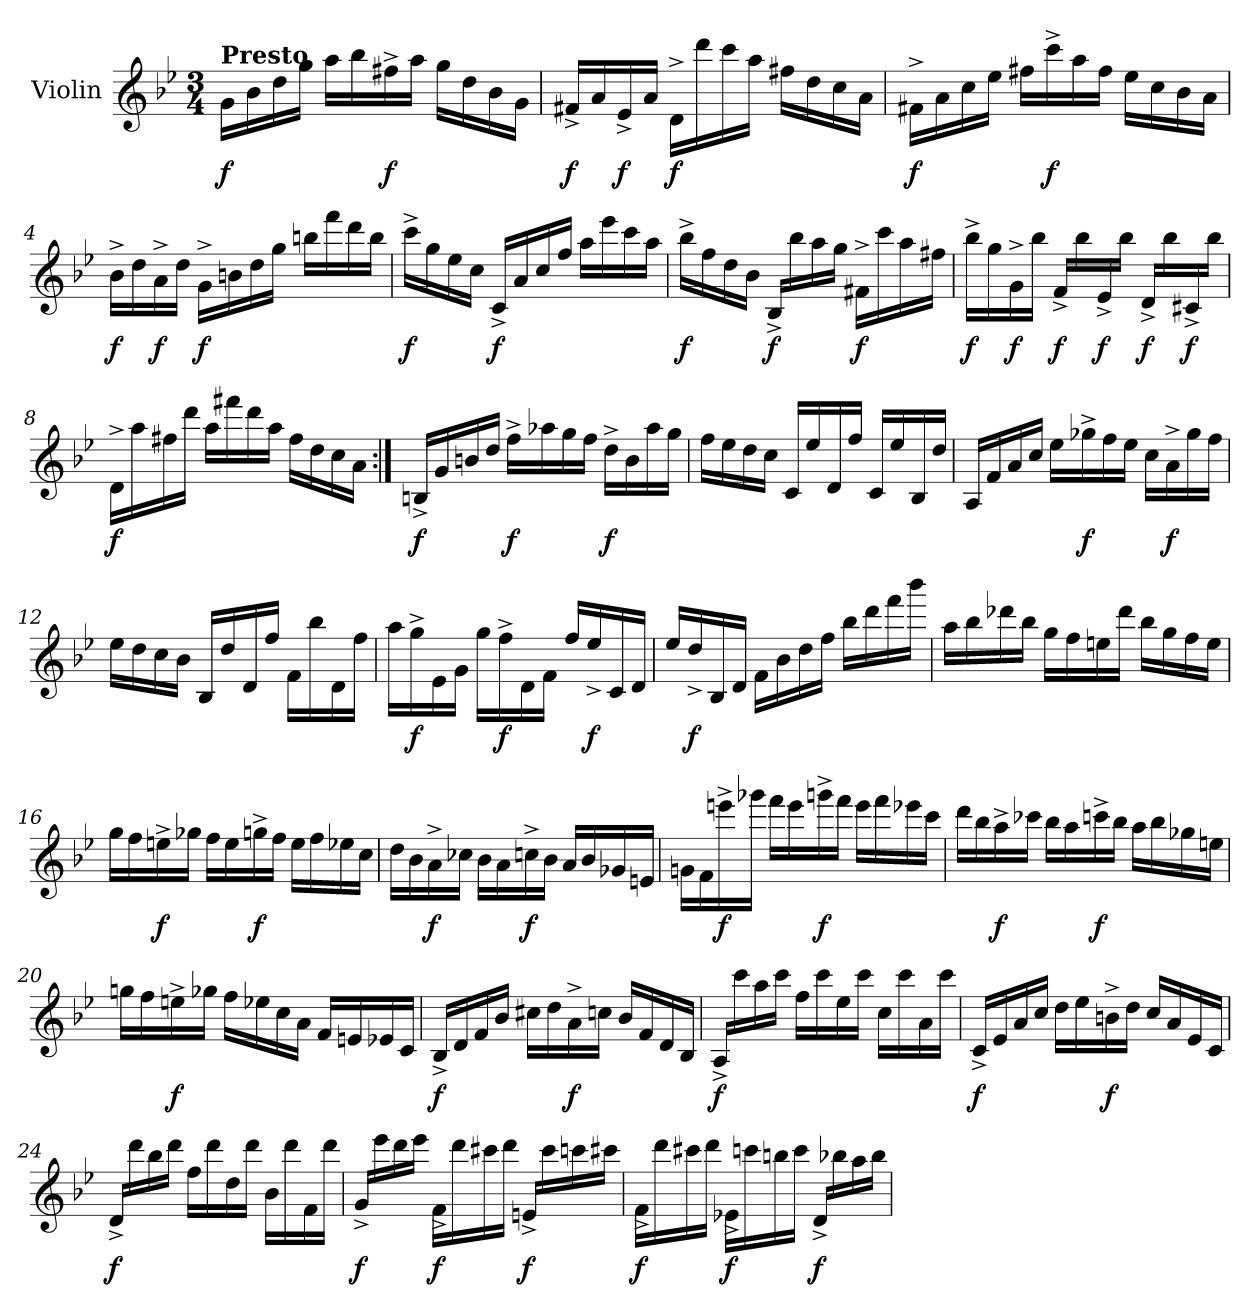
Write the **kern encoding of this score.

**kern	**dynam
*part1	*part1
*staff1	*staff1
*I"Violin	*
*I'Vln.	*
*clefG2	*
*k[b-e-]	*
*M3/4	*
=1	=1
!LO:TX:a:B:t=Presto	!
!	!LO:DY:b
16g\LL	f
16b-\	.
16dd\	.
16gg\JJ	.
16aa\LL	.
16bb-\	.
!	!LO:DY:b
16ff#X^\	f
16aa\JJ	.
16gg\LL	.
16dd\	.
16b-\	.
16g\JJ	.
=2	=2
!	!LO:DY:b
16f#X^/LL	f
16a/	.
!	!LO:DY:b
16e-^/	f
16a/JJ	.
!	!LO:DY:b
16d^/LL	f
16ddd\	.
16ccc\	.
16aa\JJ	.
16ff#X\LL	.
16dd\	.
16cc\	.
16a\JJ	.
=3	=3
!	!LO:DY:b
16f#X^\LL	f
16a\	.
16cc\	.
16ee-\JJ	.
16ff#X\LL	.
!	!LO:DY:b
16ccc^\	f
16aa\	.
16ff#\JJ	.
16ee-\LL	.
16cc\	.
16b-\	.
16a\JJ	.
=4	=4
!	!LO:DY:b
16b-^\LL	f
16dd\	.
!	!LO:DY:b
16a^\	f
16dd\JJ	.
!	!LO:DY:b
16g^\LL	f
16bn\	.
16dd\	.
16gg\JJ	.
16bbn\LL	.
16fff\	.
16ddd\	.
16bb\JJ	.
!!LO:LB:g=z
=5	=5
!	!LO:DY:b
16ccc^\LL	f
16gg\	.
16ee-\	.
16cc\JJ	.
!	!LO:DY:b
16c^/LL	f
16a/	.
16cc/	.
16ff/JJ	.
16aa\LL	.
16eee-\	.
16ccc\	.
16aa\JJ	.
=6	=6
!	!LO:DY:b
16bb-^\LL	f
16ff\	.
16dd\	.
16b-\JJ	.
!	!LO:DY:b
16B-^/LL	f
16bb-\	.
16aa\	.
16gg\JJ	.
!	!LO:DY:b
16f#X^\LL	f
16ccc\	.
16aa\	.
16ff#X\JJ	.
=7	=7
!	!LO:DY:b
16bb-^\LL	f
16gg\	.
!	!LO:DY:b
16g^\	f
16bb-\JJ	.
!	!LO:DY:b
16f^/LL	f
16bb-\	.
!	!LO:DY:b
16e-^/	f
16bb-\JJ	.
!	!LO:DY:b
16d^/LL	f
16bb-\	.
!	!LO:DY:b
16c#X^/	f
16bb-\JJ	.
=8	=8
!	!LO:DY:b
16d^/LL	f
16aa\	.
16ff#X\	.
16ddd\JJ	.
16aa\LL	.
16fff#X\	.
16ddd\	.
16aa\JJ	.
16ff#\LL	.
16dd\	.
16cc\	.
16a\JJ	.
!!LO:LB:g=z
=9:|!	=9:|!
!	!LO:DY:b
16Bn^/LL	f
16g/	.
16bn/	.
16dd/JJ	.
!	!LO:DY:b
16ff^\LL	f
16aa-X\	.
16gg\	.
16ff\JJ	.
!	!LO:DY:b
16dd^\LL	f
16b\	.
16aa-\	.
16gg\JJ	.
=10	=10
16ff\LL	.
16ee-\	.
16dd\	.
16cc\JJ	.
16c/LL	.
16ee-/	.
16d/	.
16ff/JJ	.
16c/LL	.
16ee-/	.
16B-/	.
16dd/JJ	.
=11	=11
16A/LL	.
16f/	.
16a/	.
16cc/JJ	.
16ee-\LL	.
!	!LO:DY:b
16gg-X^\	f
16ff\	.
16ee-\JJ	.
16cc\LL	.
!	!LO:DY:b
16a^\	f
16gg-\	.
16ff\JJ	.
=12	=12
16ee-\LL	.
16dd\	.
16cc\	.
16b-\JJ	.
16B-/LL	.
16dd/	.
16d/	.
16ff/JJ	.
16f\LL	.
16bb-\	.
16d\	.
16ff\JJ	.
!!LO:LB:g=z
=13	=13
16aa\LL	.
!	!LO:DY:b
16gg^\	f
16e-\	.
16g\JJ	.
16gg\LL	.
!	!LO:DY:b
16ff^\	f
16d\	.
16f\JJ	.
16ff/LL	.
!	!LO:DY:b
16ee-^/	f
16c/	.
16d/JJ	.
=14	=14
16ee-/LL	.
!	!LO:DY:b
16dd^/	f
16B-/	.
16d/JJ	.
16f\LL	.
16b-\	.
16dd\	.
16ff\JJ	.
16bb-\LL	.
16ddd\	.
16fff\	.
16bbb-\JJ	.
=15	=15
16aa\LL	.
16bb-\	.
16ddd-X\	.
16bb-\JJ	.
16gg\LL	.
16ff\	.
16een\	.
16ddd-\JJ	.
16bb-\LL	.
16gg\	.
16ff\	.
16ee\JJ	.
=16	=16
16gg\LL	.
16ff\	.
!	!LO:DY:b
16een^\	f
16gg-X\JJ	.
16ff\LL	.
16ee\	.
!	!LO:DY:b
16ggn^\	f
16ff\JJ	.
16ee\LL	.
16ff\	.
16ee-X\	.
16cc\JJ	.
!!LO:LB:g=z
=17	=17
16dd\LL	.
16b-\	.
!	!LO:DY:b
16a^\	f
16cc-X\JJ	.
16b-\LL	.
16a\	.
!	!LO:DY:b
16ccn^\	f
16b-\JJ	.
16a/LL	.
16b-/	.
16g-X/	.
16en/JJ	.
=18	=18
16gn\LL	.
16f\	.
!	!LO:DY:b
16eeen^\	f
16ggg-X\JJ	.
16fff\LL	.
16eee\	.
!	!LO:DY:b
16gggn^\	f
16fff\JJ	.
16eee\LL	.
16fff\	.
16eee-X\	.
16ccc\JJ	.
=19	=19
16ddd\LL	.
16bb-\	.
!	!LO:DY:b
16aa^\	f
16ccc-X\JJ	.
16bb-\LL	.
16aa\	.
!	!LO:DY:b
16cccn^\	f
16bb-\JJ	.
16aa\LL	.
16bb-\	.
16gg-X\	.
16een\JJ	.
!!LO:LB:g=z
=20	=20
16ggn\LL	.
16ff\	.
!	!LO:DY:b
16een^\	f
16gg-X\JJ	.
16ff\LL	.
16ee-X\	.
16cc\	.
16a\JJ	.
16f/LL	.
16en/	.
16e-X/	.
16c/JJ	.
=21	=21
!	!LO:DY:b
16B-^/LL	f
16d/	.
16f/	.
16b-/JJ	.
16cc#X\LL	.
16dd\	.
!	!LO:DY:b
16a^\	f
16ccn\JJ	.
16b-/LL	.
16f/	.
16d/	.
16B-/JJ	.
=22	=22
!	!LO:DY:b
16A^/LL	f
16ccc\	.
16aa\	.
16ccc\JJ	.
16ff\LL	.
16ccc\	.
16ee-\	.
16ccc\JJ	.
16cc\LL	.
16ccc\	.
16a\	.
16ccc\JJ	.
=23	=23
!	!LO:DY:b
16c^/LL	f
16e-/	.
16a/	.
16cc/JJ	.
16dd\LL	.
16ee-\	.
!	!LO:DY:b
16bn^\	f
16dd\JJ	.
16cc/LL	.
16a/	.
16e-/	.
16c/JJ	.
!!LO:LB:g=z
=24	=24
!	!LO:DY:b
16d^/LL	f
16ddd\	.
16bb-\	.
16ddd\JJ	.
16ff\LL	.
16ddd\	.
16dd\	.
16ddd\JJ	.
16b-\LL	.
16ddd\	.
16f\	.
16ddd\JJ	.
=25	=25
!	!LO:DY:b
16g^/LL	f
16eee-\	.
16ddd\	.
16eee-\JJ	.
!	!LO:DY:b
16f^/LL	f
16ddd\	.
16ccc#X\	.
16ddd\JJ	.
!	!LO:DY:b
16en^/LL	f
16ccc#\	.
16cccn\	.
16ccc#X\JJ	.
=26	=26
!	!LO:DY:b
16f^/LL	f
16ddd\	.
16ccc#X\	.
16ddd\JJ	.
!	!LO:DY:b
16e-X^/LL	f
16cccn\	.
16bbn\	.
16ccc\JJ	.
!	!LO:DY:b
16d^/LL	f
16bb-X\	.
16aa\	.
16bb-\JJ	.
=	=
*-	*-
